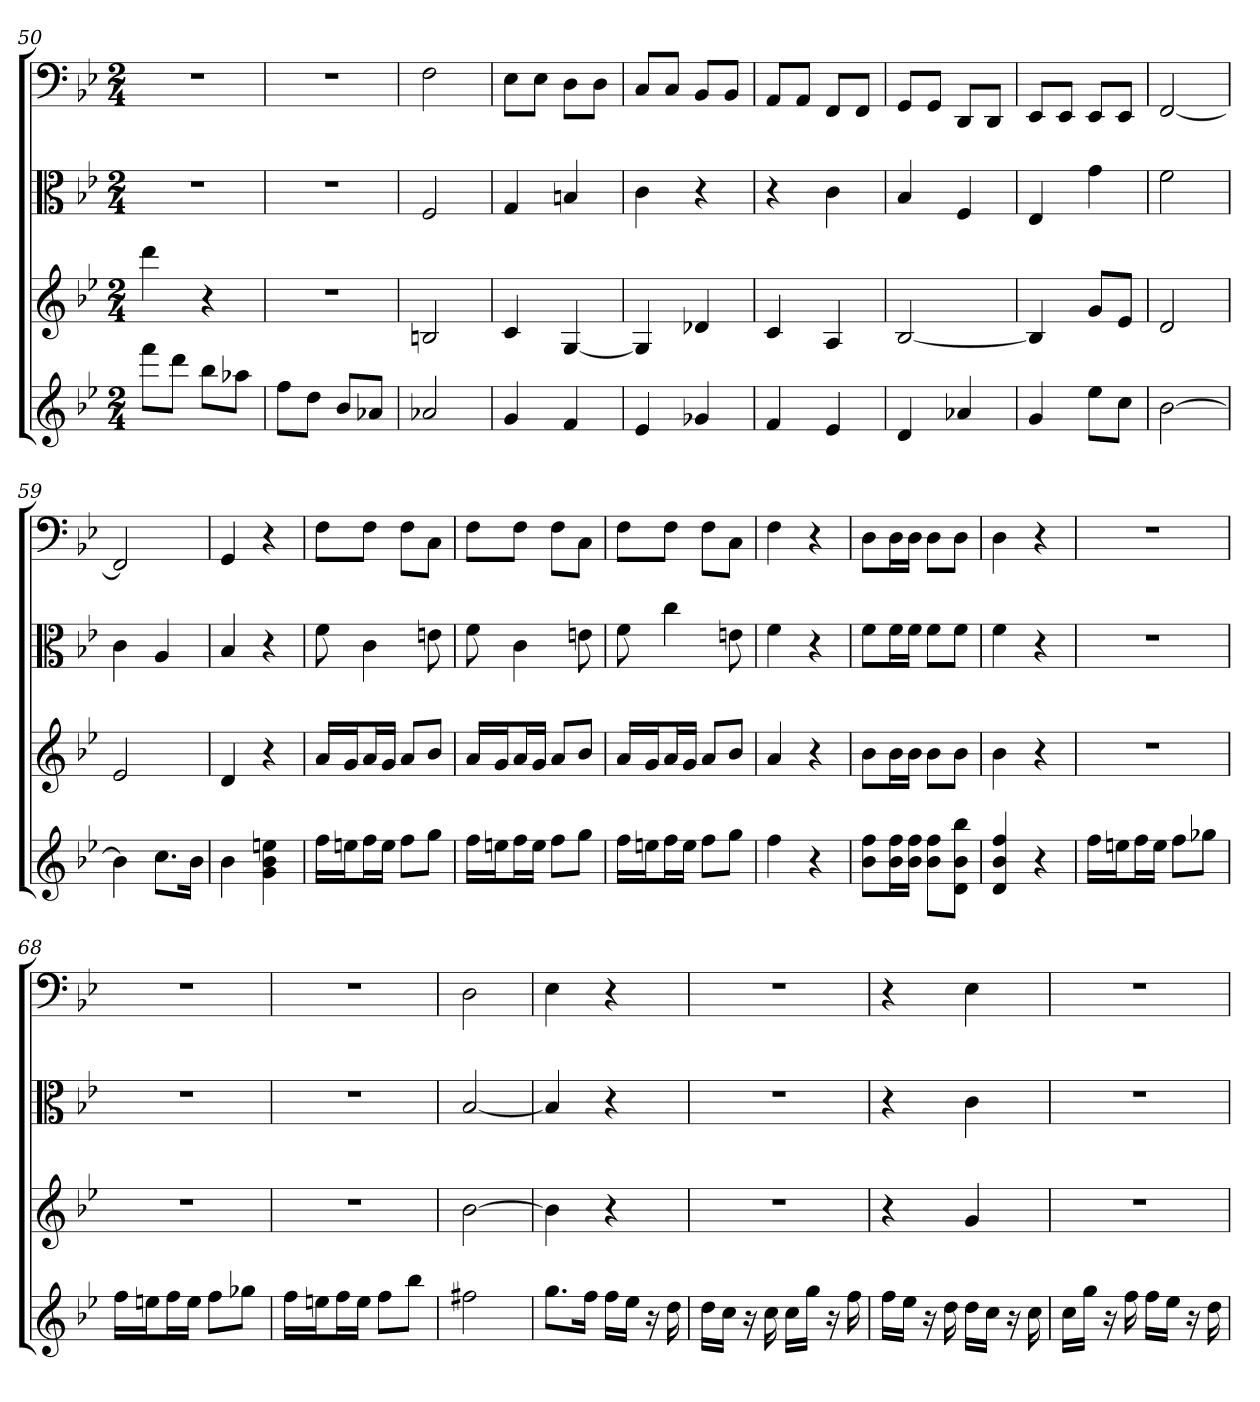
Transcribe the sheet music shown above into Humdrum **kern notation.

**kern	**kern	**kern	**kern
*part4	*part3	*part2	*part1
*staff4	*staff3	*staff2	*staff1
*	*	*clefC3	*clefF4
*k[b-e-]	*k[b-e-]	*k[b-e-]	*k[b-e-]
*g:	*g:	*g:	*g:
*M2/4	*M2/4	*M2/4	*M2/4
=50	=50	=50	=50
8fffL	4ddd	2r	2r
8dddJ	.	.	.
8bb-L	4r	.	.
8aa-XJ	.	.	.
=51	=51	=51	=51
8ffL	2r	2r	2r
8ddJ	.	.	.
8b-L	.	.	.
8a-XJ	.	.	.
=52	=52	=52	=52
2a-X	2Bn	2F	2F
=53	=53	=53	=53
4g	4c	4G	8E-\L
.	.	.	8E-\J
4f	[4G	4Bn	8D\L
.	.	.	8D\J
=54	=54	=54	=54
4e-	4G]	4c	8C/L
.	.	.	8C/J
4g-X	4d-X	4r	8BB-/L
.	.	.	8BB-/J
=55	=55	=55	=55
4f	4c	4r	8AA/L
.	.	.	8AA/J
4e-	4A	4c	8FF/L
.	.	.	8FF/J
=56	=56	=56	=56
4d	[2B-	4B-	8GG/L
.	.	.	8GG/J
4a-X	.	4F	8DD/L
.	.	.	8DD/J
=57	=57	=57	=57
4g	4B-]	4E-	8EE-/L
.	.	.	8EE-/J
8ee-L	8gL	4g	8EE-/L
8ccJ	8e-J	.	8EE-/J
=58	=58	=58	=58
[2b-	2d	2f	[2FF
=59	=59	=59	=59
4b-]	2e-	4c	2FF]
8.ccL	.	4A	.
16b-Jk	.	.	.
=60	=60	=60	=60
4b-	4d	4B-	4GG
4g 4b- 4een	4r	4r	4r
=61	=61	=61	=61
16ffLL	16aLL	8f	8F\L
16eenJ	16gJ	.	.
16ffL	16aL	4c	8F\J
16eeJJ	16gJJ	.	.
8ffL	8aL	.	8F\L
8ggJ	8b-J	8en	8C\J
=62	=62	=62	=62
16ffLL	16aLL	8f	8F\L
16eenJ	16gJ	.	.
16ffL	16aL	4c	8F\J
16eeJJ	16gJJ	.	.
8ffL	8aL	.	8F\L
8ggJ	8b-J	8en	8C\J
=63	=63	=63	=63
16ffLL	16aLL	8f	8F\L
16eenJ	16gJ	.	.
16ffL	16aL	4cc	8F\J
16eeJJ	16gJJ	.	.
8ffL	8aL	.	8F\L
8ggJ	8b-J	8en	8C\J
=64	=64	=64	=64
4ff	4a	4f	4F
4r	4r	4r	4r
=65	=65	=65	=65
8b- 8ffL	8b-L	8f\L	8D\L
16b- 16ffL	16b-L	16f\L	16D\L
16b- 16ffJJ	16b-JJ	16f\JJ	16D\JJ
8b- 8ffL	8b-L	8f\L	8D\L
8d 8b- 8bb-J	8b-J	8f\J	8D\J
=66	=66	=66	=66
4d 4b- 4ff	4b-	4f	4D
4r	4r	4r	4r
=67	=67	=67	=67
16ffLL	2r	2r	2r
16eenJ	.	.	.
16ffL	.	.	.
16eeJJ	.	.	.
8ffL	.	.	.
8gg-XJ	.	.	.
=68	=68	=68	=68
16ffLL	2r	2r	2r
16eenJ	.	.	.
16ffL	.	.	.
16eeJJ	.	.	.
8ffL	.	.	.
8gg-XJ	.	.	.
=69	=69	=69	=69
16ffLL	2r	2r	2r
16eenJ	.	.	.
16ffL	.	.	.
16eeJJ	.	.	.
8ffL	.	.	.
8bb-J	.	.	.
=70	=70	=70	=70
2ff#X	[2b-	[2B-	2D
=71	=71	=71	=71
8.ggL	4b-]	4B-]	4E-
16ffJk	.	.	.
16ffLL	4r	4r	4r
16ee-JJ	.	.	.
16r	.	.	.
16dd	.	.	.
=72	=72	=72	=72
16ddLL	2r	2r	2r
16ccJJ	.	.	.
16r	.	.	.
16cc	.	.	.
16ccLL	.	.	.
16ggJJ	.	.	.
16r	.	.	.
16ff	.	.	.
=73	=73	=73	=73
16ffLL	4r	4r	4r
16ee-JJ	.	.	.
16r	.	.	.
16dd	.	.	.
16ddLL	4g	4c	4E-
16ccJJ	.	.	.
16r	.	.	.
16cc	.	.	.
=74	=74	=74	=74
16ccLL	2r	2r	2r
16ggJJ	.	.	.
16r	.	.	.
16ff	.	.	.
16ffLL	.	.	.
16ee-JJ	.	.	.
16r	.	.	.
16dd	.	.	.
=	=	=	=
*-	*-	*-	*-
